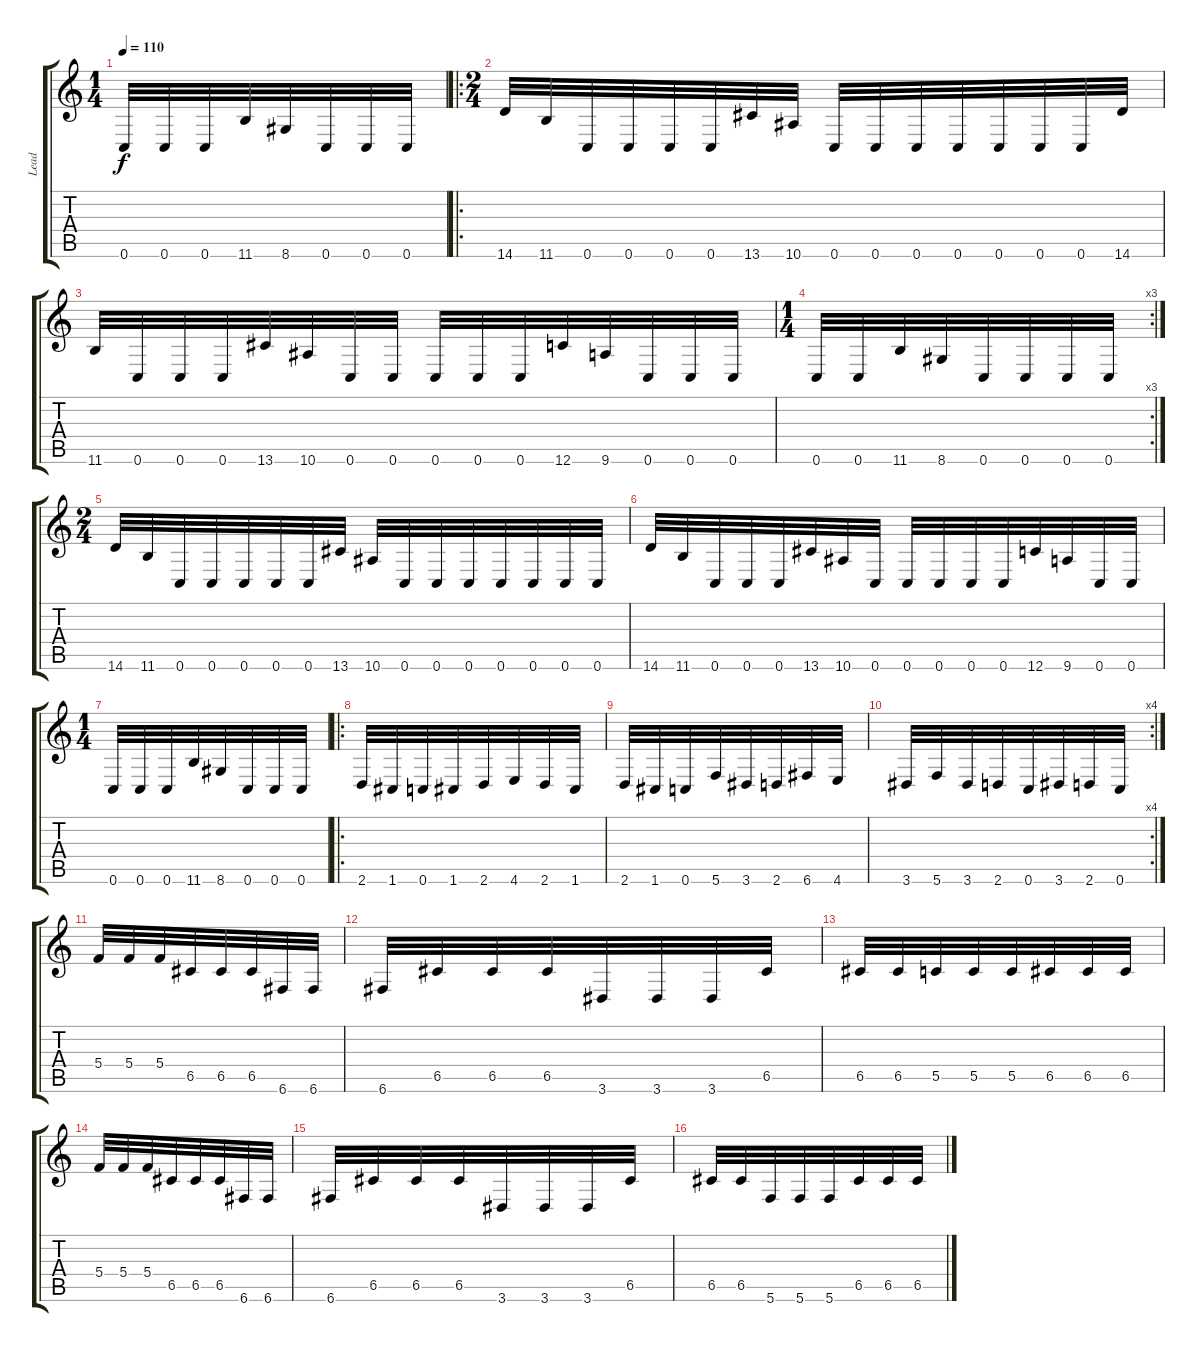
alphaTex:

\track ("Lead" "Lead") {instrument distortionguitar}
\staff {score tabs}
\tuning (D4 A3 F3 C3 G2 C2) {hide}
\ts (1 4)
\tempo 110
\clef g2
\ks c
0.6.32{dy f} 0.6.32 0.6.32 11.6.32 8.6.32 0.6.32 0.6.32 0.6.32 |
\ro
\ts (2 4)
14.6.32 11.6.32 0.6.32 0.6.32 0.6.32 0.6.32 13.6.32 10.6.32 0.6.32 0.6.32 0.6.32 0.6.32 0.6.32 0.6.32 0.6.32 14.6.32 |
11.6.32 0.6.32 0.6.32 0.6.32 13.6.32 10.6.32 0.6.32 0.6.32 0.6.32 0.6.32 0.6.32 12.6.32 9.6.32 0.6.32 0.6.32 0.6.32 |
\rc 3
\ts (1 4)
0.6.32 0.6.32 11.6.32 8.6.32 0.6.32 0.6.32 0.6.32 0.6.32 |
\ts (2 4)
14.6.32 11.6.32 0.6.32 0.6.32 0.6.32 0.6.32 0.6.32 13.6.32 10.6.32 0.6.32 0.6.32 0.6.32 0.6.32 0.6.32 0.6.32 0.6.32 |
14.6.32 11.6.32 0.6.32 0.6.32 0.6.32 13.6.32 10.6.32 0.6.32 0.6.32 0.6.32 0.6.32 0.6.32 12.6.32 9.6.32 0.6.32 0.6.32 |
\ts (1 4)
0.6.32 0.6.32 0.6.32 11.6.32 8.6.32 0.6.32 0.6.32 0.6.32 |
\ro
2.6.32 1.6.32 0.6.32 1.6.32 2.6.32 4.6.32 2.6.32 1.6.32 |
2.6.32 1.6.32 0.6.32 5.6.32 3.6.32 2.6.32 6.6.32 4.6.32 |
\rc 4
3.6.32 5.6.32 3.6.32 2.6.32 0.6.32 3.6.32 2.6.32 0.6.32 |
5.4.32 5.4.32 5.4.32 6.5.32 6.5.32 6.5.32 6.6.32 6.6.32 |
6.6.32 6.5.32 6.5.32 6.5.32 3.6.32 3.6.32 3.6.32 6.5.32 |
6.5.32 6.5.32 5.5.32 5.5.32 5.5.32 6.5.32 6.5.32 6.5.32 |
5.4.32 5.4.32 5.4.32 6.5.32 6.5.32 6.5.32 6.6.32 6.6.32 |
6.6.32 6.5.32 6.5.32 6.5.32 3.6.32 3.6.32 3.6.32 6.5.32 |
6.5.32 6.5.32 5.6.32 5.6.32 5.6.32 6.5.32 6.5.32 6.5.32
